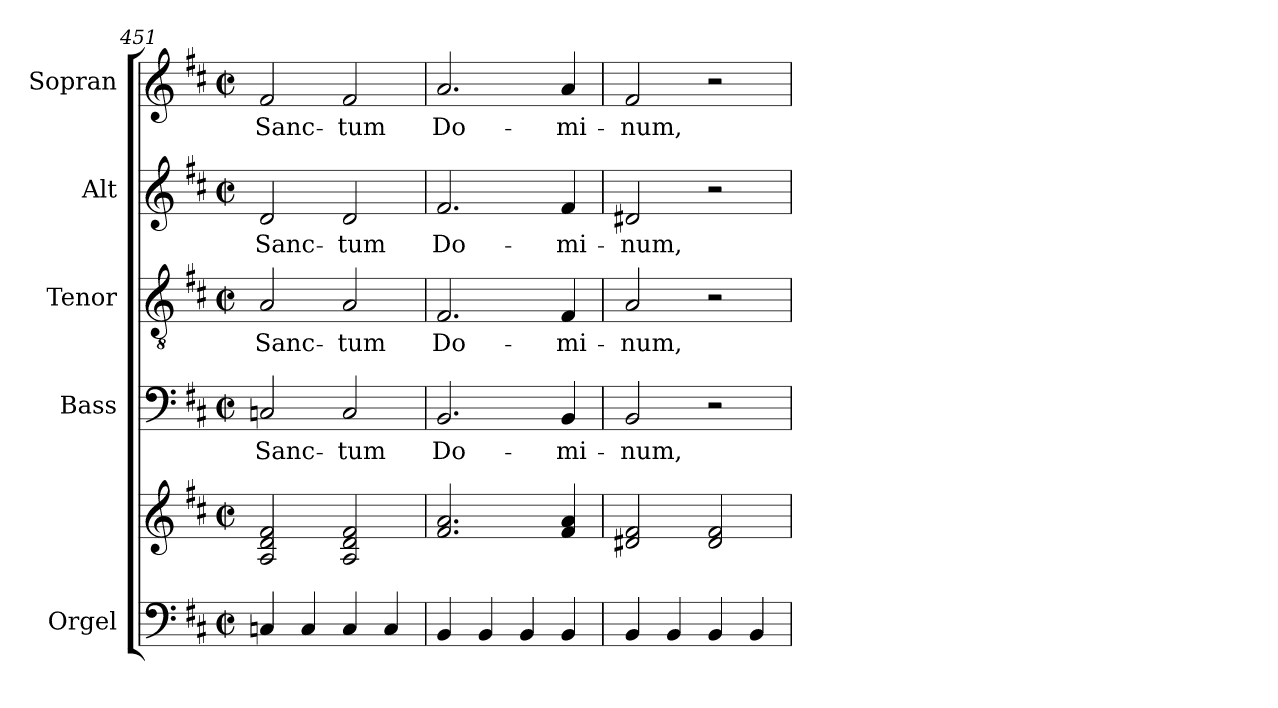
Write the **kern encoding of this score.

**kern	**kern	**kern	**text	**kern	**text	**kern	**text	**kern	**text
*part5	*part5	*part4	*part4	*part3	*part3	*part2	*part2	*part1	*part1
*staff6	*staff5	*staff4	*staff4	*staff3	*staff3	*staff2	*staff2	*staff1	*staff1
*I"Orgel	*	*I"Bass	*	*I"Tenor	*	*I"Alt	*	*I"Sopran	*
*I'Org.	*	*I'B.	*	*I'T.	*	*I'A.	*	*I'S.	*
*clefF4	*clefG2	*clefF4	*	*clefGv2	*	*clefG2	*	*clefG2	*
*k[f#c#]	*k[f#c#]	*k[f#c#]	*	*k[f#c#]	*	*k[f#c#]	*	*k[f#c#]	*
*D:	*D:	*D:	*	*D:	*	*D:	*	*D:	*
*M2/2	*M2/2	*M2/2	*	*M2/2	*	*M2/2	*	*M2/2	*
*met(c|)	*met(c|)	*met(c|)	*	*met(c|)	*	*met(c|)	*	*met(c|)	*
=451	=451	=451	=451	=451	=451	=451	=451	=451	=451
!	!	!	!LO:LY:b	!	!LO:LY:b	!	!LO:LY:b	!	!LO:LY:b
4Cn/	2A/ 2d/ 2f#/	2Cn/	Sanc-	2A/	Sanc-	2d/	Sanc-	2f#/	Sanc-
4C/	.	.	.	.	.	.	.	.	.
!	!	!	!LO:LY:b	!	!LO:LY:b	!	!LO:LY:b	!	!LO:LY:b
4C/	2A/ 2d/ 2f#/	2C/	-tum	2A/	-tum	2d/	-tum	2f#/	-tum
4C/	.	.	.	.	.	.	.	.	.
=452	=452	=452	=452	=452	=452	=452	=452	=452	=452
!	!	!	!LO:LY:b	!	!LO:LY:b	!	!LO:LY:b	!	!LO:LY:b
4BB/	2.f#/ 2.a/	2.BB/	Do-	2.F#/	Do-	2.f#/	Do-	2.a/	Do-
4BB/	.	.	.	.	.	.	.	.	.
4BB/	.	.	.	.	.	.	.	.	.
!	!	!	!LO:LY:b	!	!LO:LY:b	!	!LO:LY:b	!	!LO:LY:b
4BB/	4f#/ 4a/	4BB/	-mi-	4F#/	-mi-	4f#/	-mi-	4a/	-mi-
=453	=453	=453	=453	=453	=453	=453	=453	=453	=453
!	!	!	!LO:LY:b	!	!LO:LY:b	!	!LO:LY:b	!	!LO:LY:b
4BB/	2d#X/ 2f#/	2BB/	-num,	2A/	-num,	2d#X/	-num,	2f#/	-num,
4BB/	.	.	.	.	.	.	.	.	.
4BB/	2d#/ 2f#/	2r	.	2r	.	2r	.	2r	.
4BB/	.	.	.	.	.	.	.	.	.
=	=	=	=	=	=	=	=	=	=
*-	*-	*-	*-	*-	*-	*-	*-	*-	*-
